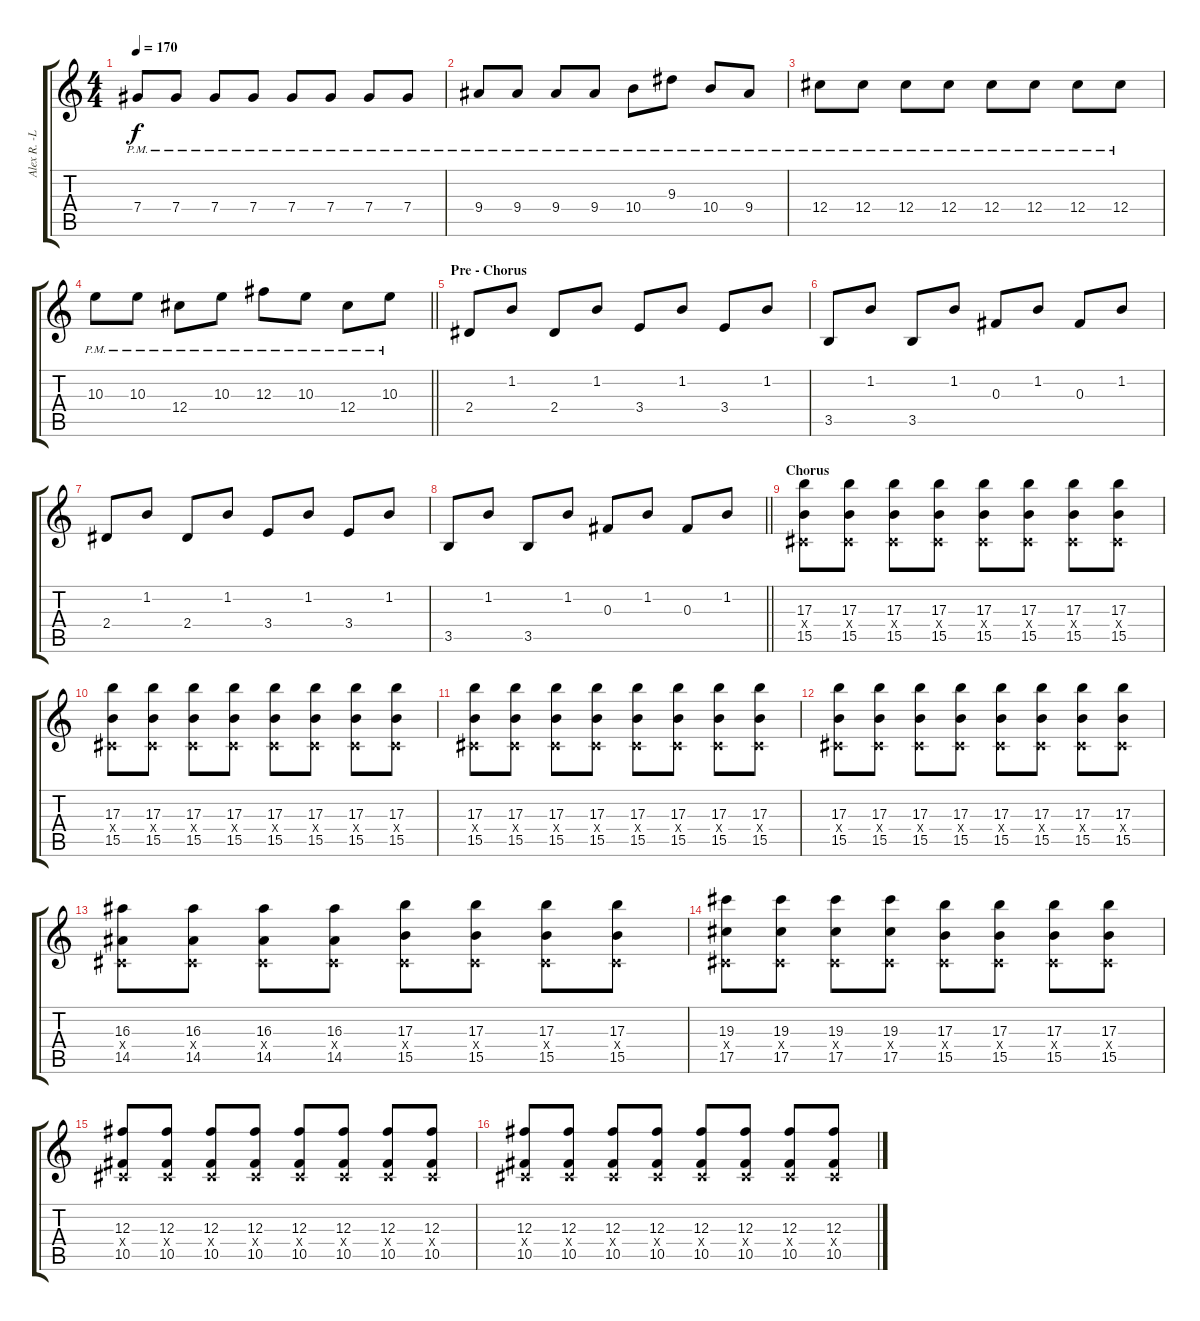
\track ("Alex R. -Lead" "Alex R. -L") {instrument distortionguitar}
\staff {score tabs}
\tuning (Eb4 Bb3 Gb3 Db3 Ab2 Eb2) {hide}
\ts (4 4)
\tempo 170
\clef g2
\ks c
7.4{pm}.8{dy f} 7.4{pm}.8 7.4{pm}.8 7.4{pm}.8 7.4{pm}.8 7.4{pm}.8 7.4{pm}.8 7.4{pm}.8 |
9.4{pm}.8 9.4{pm}.8 9.4{pm}.8 9.4{pm}.8 10.4{pm}.8 9.3{pm}.8 10.4{pm}.8 9.4{pm}.8 |
12.4{pm}.8 12.4{pm}.8 12.4{pm}.8 12.4{pm}.8 12.4{pm}.8 12.4{pm}.8 12.4{pm}.8 12.4{pm}.8 |
\barLineRight lightlight
10.3{pm}.8 10.3{pm}.8 12.4{pm}.8 10.3{pm}.8 12.3{pm}.8 10.3{pm}.8 12.4{pm}.8 10.3{pm}.8 |
\section ("" "Pre - Chorus")
2.4.8 1.2.8 2.4.8 1.2.8 3.4.8 1.2.8 3.4.8 1.2.8 |
3.5.8 1.2.8 3.5.8 1.2.8 0.3.8 1.2.8 0.3.8 1.2.8 |
2.4.8 1.2.8 2.4.8 1.2.8 3.4.8 1.2.8 3.4.8 1.2.8 |
\barLineRight lightlight
3.5.8 1.2.8 3.5.8 1.2.8 0.3.8 1.2.8 0.3.8 1.2.8 |
\section ("" "Chorus")
(17.3 0.4{x} 15.5).8 (17.3 0.4{x} 15.5).8 (17.3 0.4{x} 15.5).8 (17.3 0.4{x} 15.5).8 (17.3 0.4{x} 15.5).8 (17.3 0.4{x} 15.5).8 (17.3 0.4{x} 15.5).8 (17.3 0.4{x} 15.5).8 |
(17.3 0.4{x} 15.5).8 (17.3 0.4{x} 15.5).8 (17.3 0.4{x} 15.5).8 (17.3 0.4{x} 15.5).8 (17.3 0.4{x} 15.5).8 (17.3 0.4{x} 15.5).8 (17.3 0.4{x} 15.5).8 (17.3 0.4{x} 15.5).8 |
(17.3 0.4{x} 15.5).8 (17.3 0.4{x} 15.5).8 (17.3 0.4{x} 15.5).8 (17.3 0.4{x} 15.5).8 (17.3 0.4{x} 15.5).8 (17.3 0.4{x} 15.5).8 (17.3 0.4{x} 15.5).8 (17.3 0.4{x} 15.5).8 |
(17.3 0.4{x} 15.5).8 (17.3 0.4{x} 15.5).8 (17.3 0.4{x} 15.5).8 (17.3 0.4{x} 15.5).8 (17.3 0.4{x} 15.5).8 (17.3 0.4{x} 15.5).8 (17.3 0.4{x} 15.5).8 (17.3 0.4{x} 15.5).8 |
(16.3 0.4{x} 14.5).8 (16.3 0.4{x} 14.5).8 (16.3 0.4{x} 14.5).8 (16.3 0.4{x} 14.5).8 (17.3 0.4{x} 15.5).8 (17.3 0.4{x} 15.5).8 (17.3 0.4{x} 15.5).8 (17.3 0.4{x} 15.5).8 |
(19.3 0.4{x} 17.5).8 (19.3 0.4{x} 17.5).8 (19.3 0.4{x} 17.5).8 (19.3 0.4{x} 17.5).8 (17.3 0.4{x} 15.5).8 (17.3 0.4{x} 15.5).8 (17.3 0.4{x} 15.5).8 (17.3 0.4{x} 15.5).8 |
(12.3 0.4{x} 10.5).8 (12.3 0.4{x} 10.5).8 (12.3 0.4{x} 10.5).8 (12.3 0.4{x} 10.5).8 (12.3 0.4{x} 10.5).8 (12.3 0.4{x} 10.5).8 (12.3 0.4{x} 10.5).8 (12.3 0.4{x} 10.5).8 |
(12.3 0.4{x} 10.5).8 (12.3 0.4{x} 10.5).8 (12.3 0.4{x} 10.5).8 (12.3 0.4{x} 10.5).8 (12.3 0.4{x} 10.5).8 (12.3 0.4{x} 10.5).8 (12.3 0.4{x} 10.5).8 (12.3 0.4{x} 10.5).8
